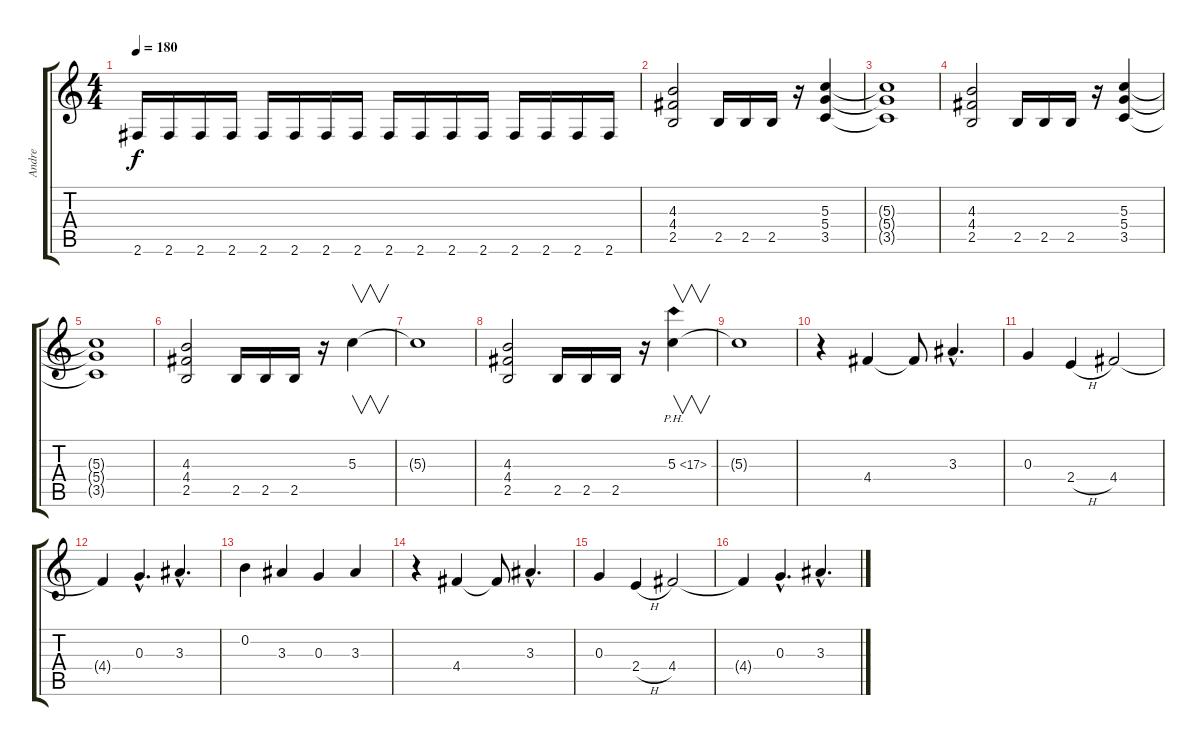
\track ("Andre" "Andre") {instrument distortionguitar}
\staff {score tabs}
\tuning (E4 B3 G3 D3 A2 E2) {hide}
\ts (4 4)
\tempo 180
\clef g2
\ks c
2.6.16{dy f} 2.6.16 2.6.16 2.6.16 2.6.16 2.6.16 2.6.16 2.6.16 2.6.16 2.6.16 2.6.16 2.6.16 2.6.16 2.6.16 2.6.16 2.6.16 |
(4.3 4.4 2.5).2 2.5.16 2.5.16 2.5.16 r.16 (5.3 5.4 3.5).4 |
(5.3{t} 5.4{t} 3.5{t}).1 |
(4.3 4.4 2.5).2 2.5.16 2.5.16 2.5.16 r.16 (5.3 5.4 3.5).4 |
(5.3{t} 5.4{t} 3.5{t}).1 |
(4.3 4.4 2.5).2 2.5.16 2.5.16 2.5.16 r.16 5.3.4{v} |
5.3{t}.1 |
(4.3 4.4 2.5).2 2.5.16 2.5.16 2.5.16 r.16 5.3{ph 12}.4{v} |
5.3{t}.1 |
r.4 4.4.4 4.4{t}.8 3.3{hac}.4{d} |
0.3.4 2.4{h}.4 4.4.2 |
4.4{t}.4 0.3{hac}.4{d} 3.3{hac}.4{d} |
0.2.4 3.3.4 0.3.4 3.3.4 |
r.4 4.4.4 4.4{t}.8 3.3{hac}.4{d} |
0.3.4 2.4{h}.4 4.4.2 |
4.4{t}.4 0.3{hac}.4{d} 3.3{hac}.4{d}
